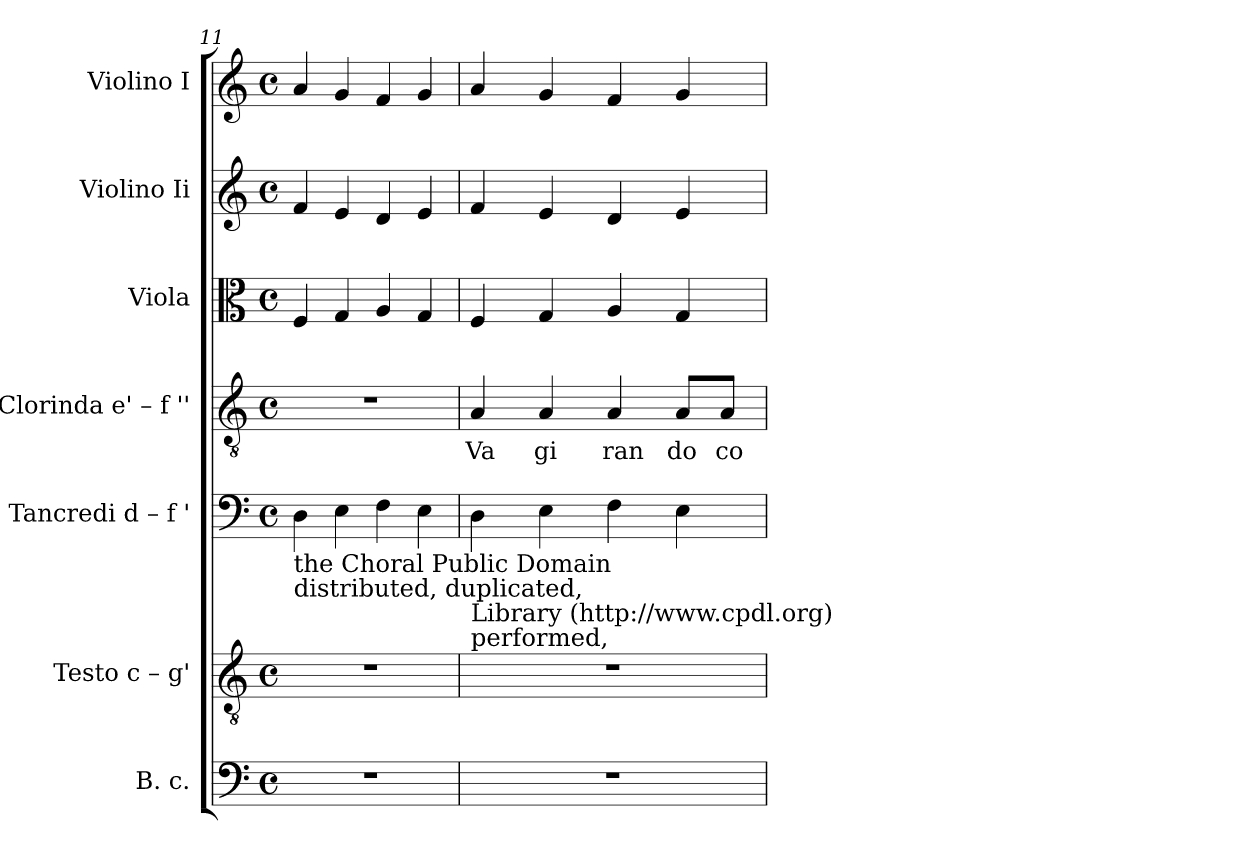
**kern	**kern	**kern	**kern	**text	**kern	**kern	**kern	**text
*part7	*part6	*part5	*part4	*part4	*part3	*part2	*part1	*part1
*staff7	*staff6	*staff5	*staff4	*staff4	*staff3	*staff2	*staff1	*staff1
*I"B. c.	*I"Testo  c – g'	*I"Tancredi  d – f '	*I"Clorinda  e' – f ''	*	*I"Viola	*I"Violino Ii	*I"Violino I	*
*clefF4	*clefGv2	*clefF4	*clefGv2	*	*clefC3	*clefG2	*clefG2	*
*k[]	*k[]	*k[]	*k[]	*	*k[]	*k[]	*k[]	*
*C:	*C:	*C:	*C:	*	*C:	*C:	*C:	*
*M4/4	*M4/4	*M4/4	*M4/4	*	*M4/4	*M4/4	*M4/4	*
*met(c)	*met(c)	*met(c)	*met(c)	*	*met(c)	*met(c)	*met(c)	*
=11	=11	=11	=11	=11	=11	=11	=11	=11
!	!	!LO:TX:b:t=the Choral Public Domain	!	!	!	!	!	!
!	!	!LO:TX:b:t=distributed, duplicated,	!	!	!	!	!	!
!	!	!	!	!	!	!	!	!LO:LY:b:cj
1r	1r	4D\	1r	.	4F/	4f/	4a/	.
!	!	!	!	!	!	!	!	!LO:LY:b:cj
.	.	4E\	.	.	4G/	4e/	4g/	.
!	!	!	!	!	!	!	!	!LO:LY:b:cj
.	.	4F\	.	.	4A/	4d/	4f/	.
!	!	!	!	!	!	!	!	!LO:LY:b:cj
.	.	4E\	.	.	4G/	4e/	4g/	.
=12	=12	=12	=12	=12	=12	=12	=12	=12
!	!	!LO:TX:b:t=Library (http&colon;//www.cpdl.org)	!	!	!	!	!	!
!	!	!LO:TX:b:t=performed,	!	!	!	!	!	!
!	!	!	!	!LO:LY:b:cj	!	!	!	!LO:LY:b:cj
1r	1r	4D\	4A/	Va	4F/	4f/	4a/	.
!	!	!	!	!LO:LY:b:cj	!	!	!	!LO:LY:b:cj
.	.	4E\	4A/	gi	4G/	4e/	4g/	.
!	!	!	!	!LO:LY:b:cj	!	!	!	!LO:LY:b:cj
.	.	4F\	4A/	ran	4A/	4d/	4f/	.
!	!	!	!	!LO:LY:b:cj	!	!	!	!LO:LY:b:cj
.	.	4E\	8A/L	do	4G/	4e/	4g/	.
!	!	!	!	!LO:LY:b:cj	!	!	!	!
.	.	.	8A/J	co	.	.	.	.
=	=	=	=	=	=	=	=	=
*-	*-	*-	*-	*-	*-	*-	*-	*-
